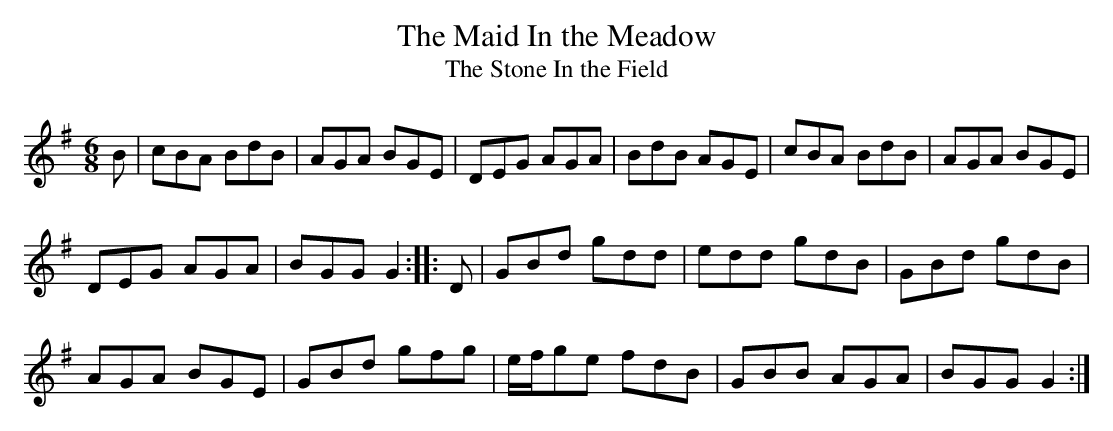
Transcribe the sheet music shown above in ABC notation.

X:1
T:Maid In the Meadow, The
T:Stone In the Field, The
L:1/8
M:6/8
K:G
B|cBA BdB|AGA BGE|DEG AGA|BdB AGE|cBA BdB|AGA BGE|
DEG AGA|BGG G2::D|GBd gdd|edd gdB|GBd gdB|
AGA BGE|GBd gfg|e/f/ge fdB|GBB AGA|BGG G2:|]
